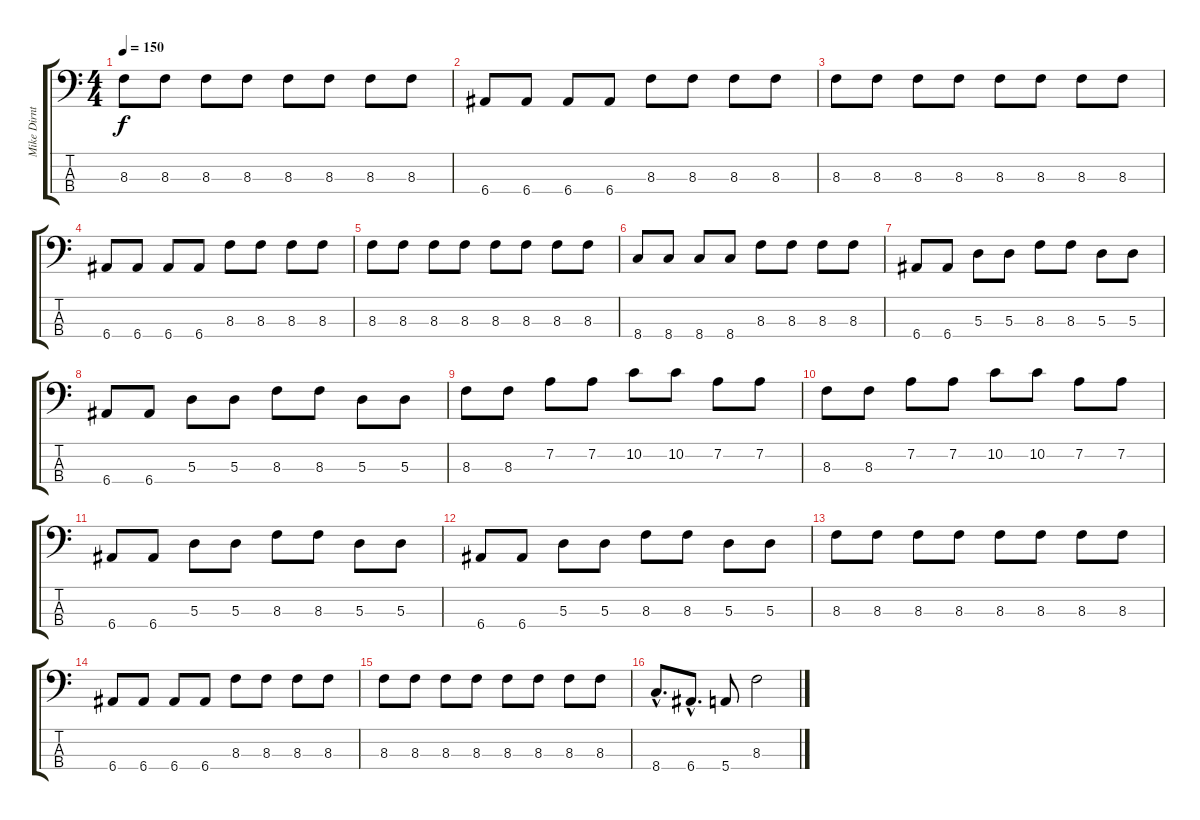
\track ("Mike Dirnt Bass" "Mike Dirnt") {instrument electricbasspick}
\staff {score tabs}
\tuning (G2 D2 A1 E1) {hide}
\ts (4 4)
\tempo 150
\clef f4
\ks c
8.3.8{dy f} 8.3.8 8.3.8 8.3.8 8.3.8 8.3.8 8.3.8 8.3.8 |
6.4.8 6.4.8 6.4.8 6.4.8 8.3.8 8.3.8 8.3.8 8.3.8 |
8.3.8 8.3.8 8.3.8 8.3.8 8.3.8 8.3.8 8.3.8 8.3.8 |
6.4.8 6.4.8 6.4.8 6.4.8 8.3.8 8.3.8 8.3.8 8.3.8 |
8.3.8 8.3.8 8.3.8 8.3.8 8.3.8 8.3.8 8.3.8 8.3.8 |
8.4.8 8.4.8 8.4.8 8.4.8 8.3.8 8.3.8 8.3.8 8.3.8 |
6.4.8 6.4.8 5.3.8 5.3.8 8.3.8 8.3.8 5.3.8 5.3.8 |
6.4.8 6.4.8 5.3.8 5.3.8 8.3.8 8.3.8 5.3.8 5.3.8 |
8.3.8 8.3.8 7.2.8 7.2.8 10.2.8 10.2.8 7.2.8 7.2.8 |
8.3.8 8.3.8 7.2.8 7.2.8 10.2.8 10.2.8 7.2.8 7.2.8 |
6.4.8 6.4.8 5.3.8 5.3.8 8.3.8 8.3.8 5.3.8 5.3.8 |
6.4.8 6.4.8 5.3.8 5.3.8 8.3.8 8.3.8 5.3.8 5.3.8 |
8.3.8 8.3.8 8.3.8 8.3.8 8.3.8 8.3.8 8.3.8 8.3.8 |
6.4.8 6.4.8 6.4.8 6.4.8 8.3.8 8.3.8 8.3.8 8.3.8 |
8.3.8 8.3.8 8.3.8 8.3.8 8.3.8 8.3.8 8.3.8 8.3.8 |
8.4{hac}.8{d} 6.4{hac}.8{d} 5.4.8 8.3.2
